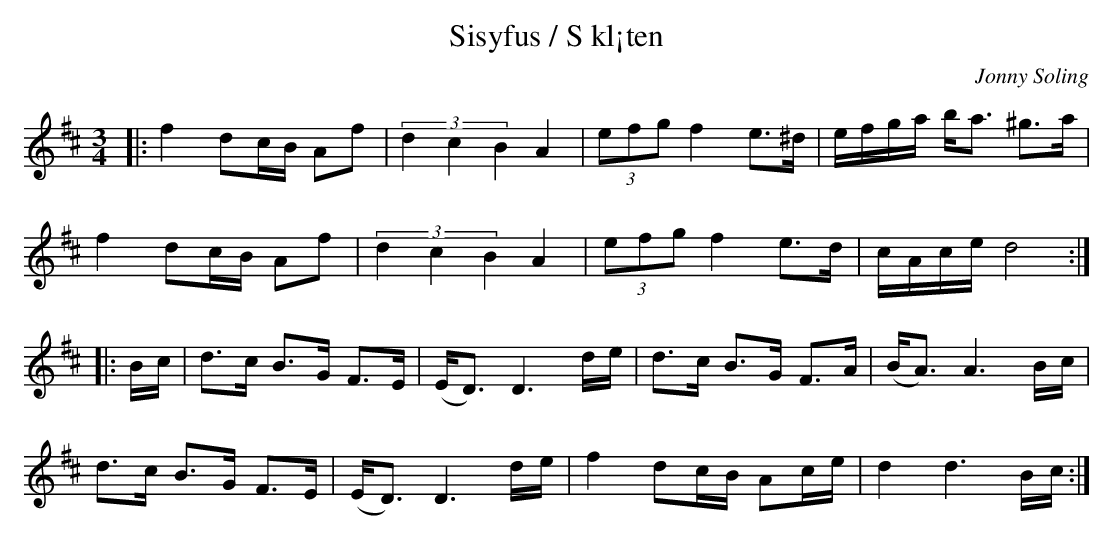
X:1
T:Sisyfus / S kl¡ten
C: Jonny Soling
M:3/4
L:1/8
K:D
|: f2 dc/2B/2 Af | (3d2c2B2 A2 | (3efg f2 e>^d | e/f/g/a/ b<a ^g>a |
f2 dc/B/ Af | (3d2c2B2 A2 | (3efg f2 e>d | c/A/c/e/ d4 :|
|:B/c/ | d>c B>G F>E | (E<D) D3 d/e/ | d>c B>G F>A | (B<A) A3 B/c/ |
d>c B>G F>E | (E<D) D3 d/e/ | f2 dc/2B/2 Ac/e/ | d2 d3 B/c/ :|
